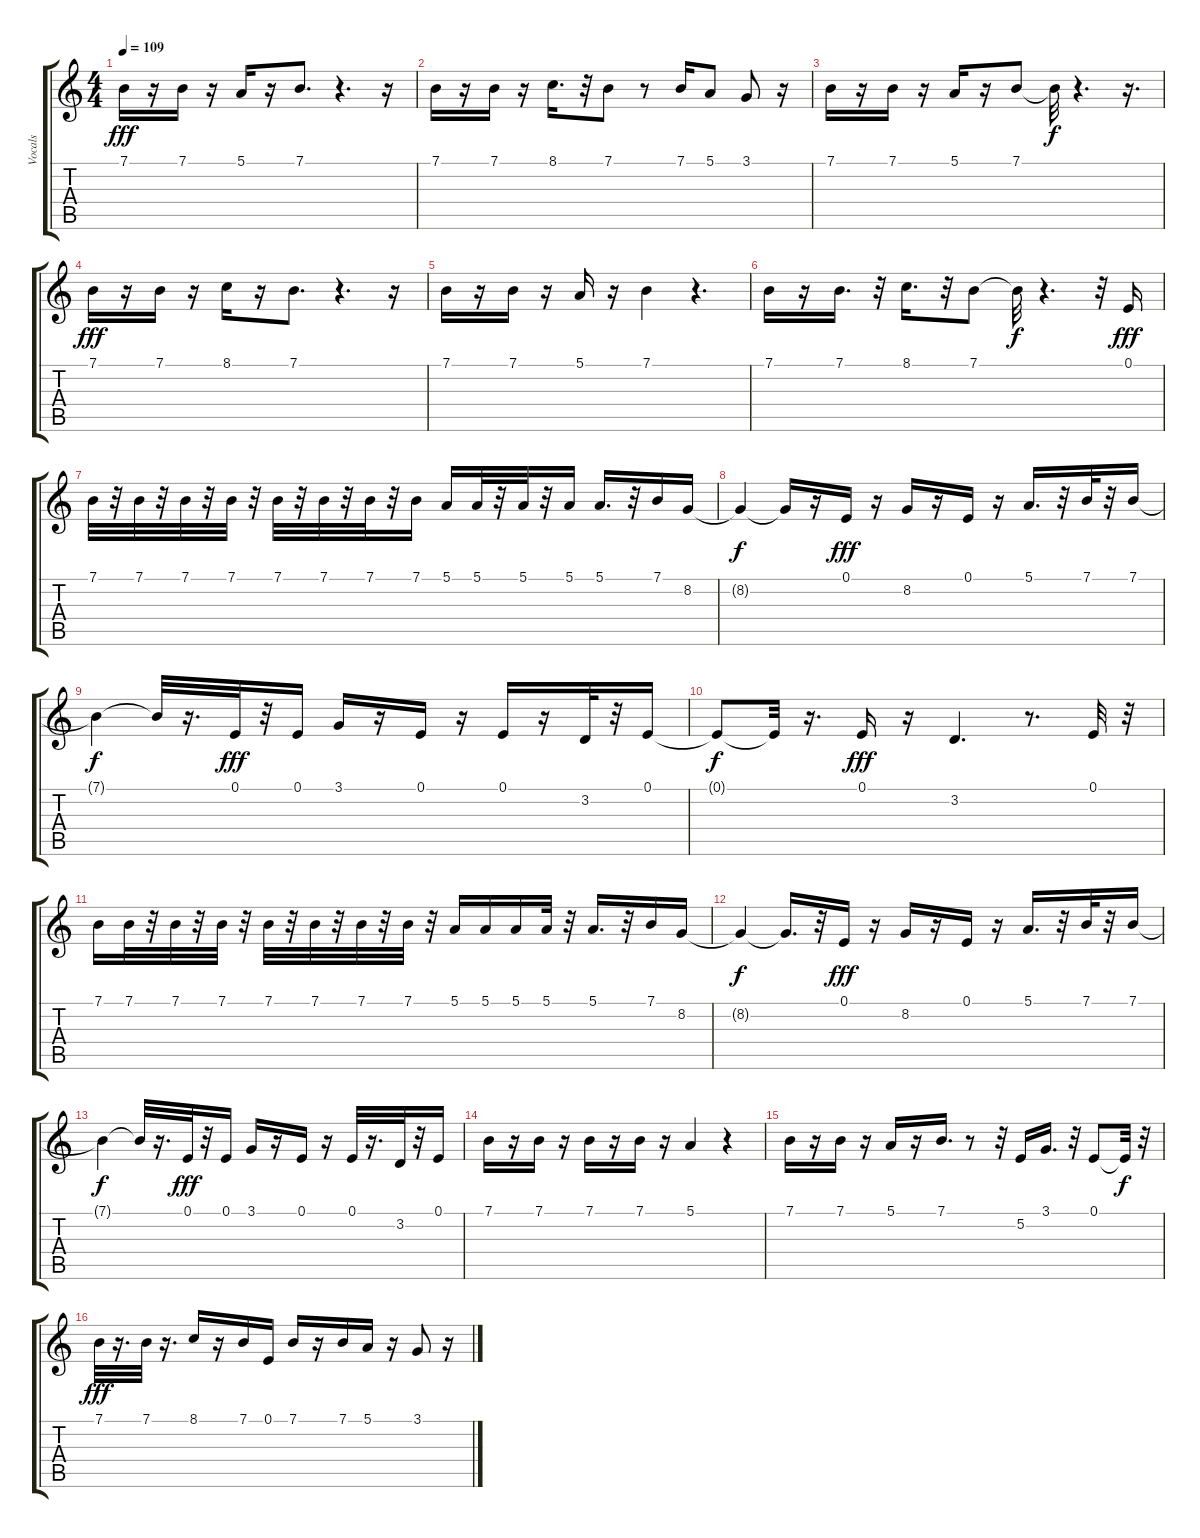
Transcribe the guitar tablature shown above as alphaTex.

\track ("Vocals" "Vocals") {instrument voiceoohs}
\staff {score tabs}
\tuning (E4 B3 G3 D3 A2 E2) {hide}
\ts (4 4)
\tempo 109
\clef g2
\ks c
7.1.16{dy fff} r.16 7.1.16 r.16 5.1.16 r.16 7.1.8{d} r.4{d} r.16 |
7.1.16 r.16 7.1.16 r.16 8.1.16{d} r.32 7.1.8 r.8 7.1.16 5.1.8 3.1.8 r.16 |
7.1.16 r.16 7.1.16 r.16 5.1.16 r.16 7.1.8 7.1{t}.32{dy f} r.4{d} r.16{d} |
7.1.16{dy fff} r.16 7.1.16 r.16 8.1.16 r.16 7.1.8{d} r.4{d} r.16 |
7.1.16 r.16 7.1.16 r.16 5.1.16 r.16 7.1.4 r.4{d} |
7.1.16 r.16 7.1.16{d} r.32 8.1.16{d} r.32 7.1.8 7.1{t}.32{dy f} r.4{d} r.32 0.1.16{dy fff} |
7.1.32 r.32 7.1.32 r.32 7.1.32 r.32 7.1.32 r.32 7.1.32 r.32 7.1.32 r.32 7.1.32 r.32 7.1.16 5.1.16 5.1.32 r.32 5.1.32 r.32 5.1.16 5.1.16{d} r.32 7.1.16 8.2.16 |
8.2{t}.4{dy f} 8.2{t}.16 r.16 0.1.16{dy fff} r.16 8.2.16 r.16 0.1.16 r.16 5.1.16{d} r.32 7.1.32 r.32 7.1.16 |
7.1{t}.4{dy f} 7.1{t}.32 r.16{d} 0.1.32{dy fff} r.32 0.1.16 3.1.16 r.16 0.1.16 r.16 0.1.16 r.16 3.2.32 r.32 0.1.16 |
0.1{t}.8{dy f} 0.1{t}.32 r.16{d} 0.1.16{dy fff} r.16 3.2.4{d} r.8{d} 0.1.32 r.32 |
7.1.16 7.1.32 r.32 7.1.32 r.32 7.1.32 r.32 7.1.32 r.32 7.1.32 r.32 7.1.32 r.32 7.1.32 r.32 5.1.16 5.1.16 5.1.16 5.1.32 r.32 5.1.16{d} r.32 7.1.16 8.2.16 |
8.2{t}.4{dy f} 8.2{t}.16{d} r.32 0.1.16{dy fff} r.16 8.2.16 r.16 0.1.16 r.16 5.1.16{d} r.32 7.1.32 r.32 7.1.16 |
7.1{t}.4{dy f} 7.1{t}.32 r.16{d} 0.1.32{dy fff} r.32 0.1.16 3.1.16 r.16 0.1.16 r.16 0.1.32 r.16{d} 3.2.32 r.32 0.1.16 |
7.1.16 r.16 7.1.16 r.16 7.1.16 r.16 7.1.16 r.16 5.1.4 r.4 |
7.1.16 r.16 7.1.16 r.16 5.1.16 r.16 7.1.16{d} r.8 r.32 5.2.16 3.1.16{d} r.32 0.1.8 0.1{t}.32{dy f} r.32 |
7.1.32{dy fff} r.16{d} 7.1.32 r.16{d} 8.1.16 r.16 7.1.16 0.1.16 7.1.16 r.16 7.1.16 5.1.16 r.16 3.1.8 r.16
